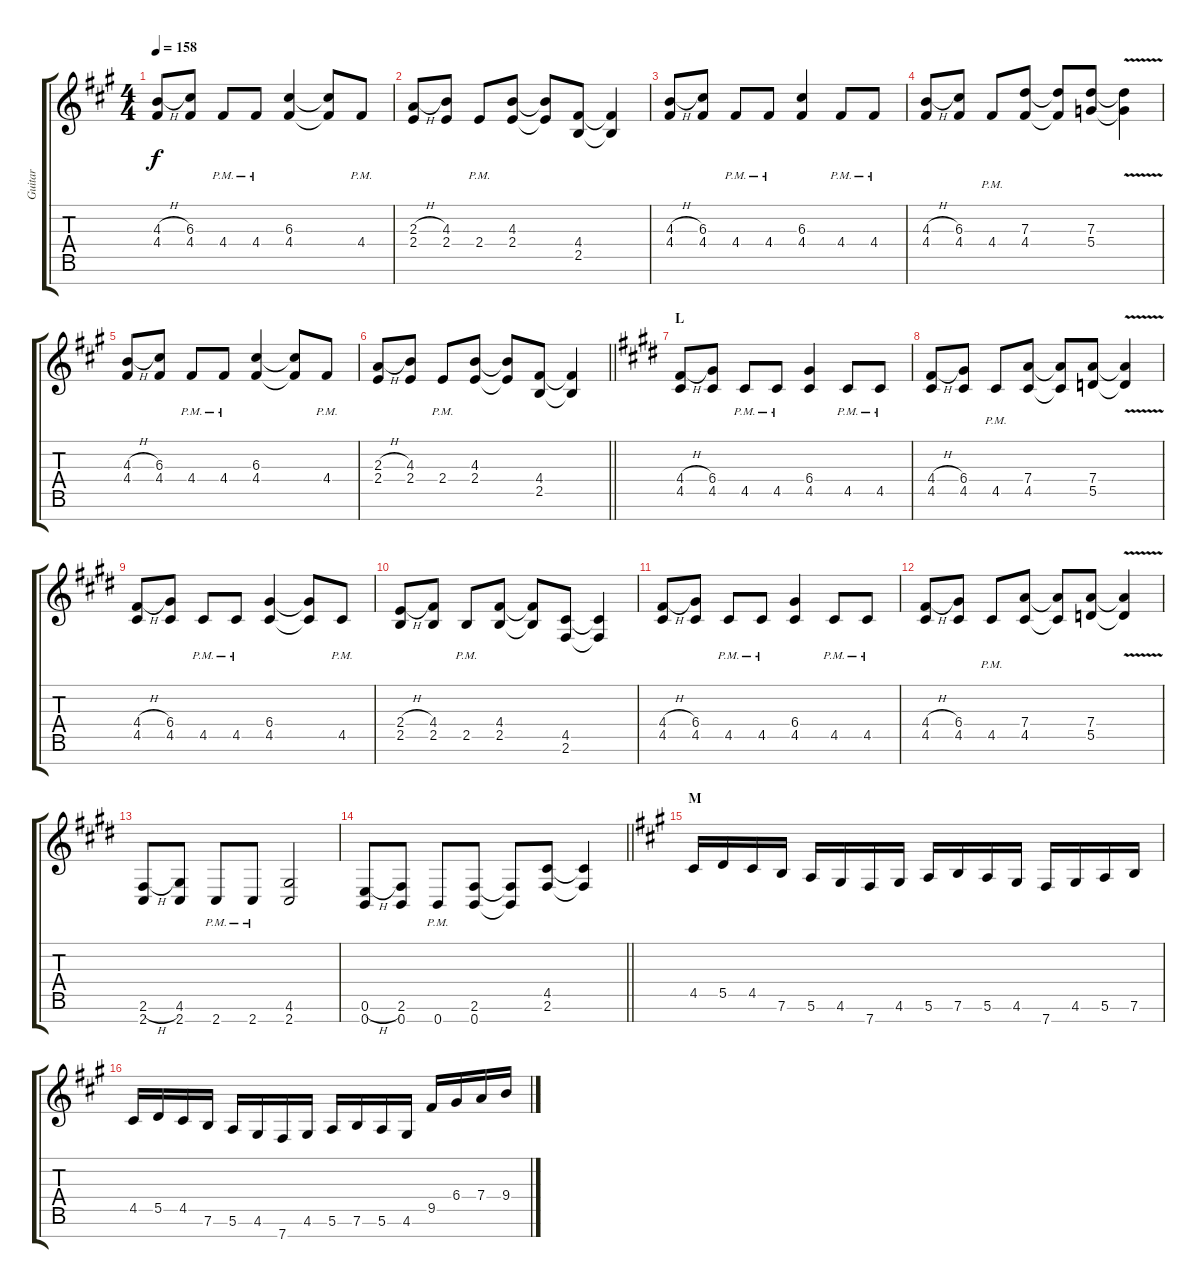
\track ("Guitar" "Guitar") {instrument acousticguitarsteel}
\staff {score tabs}
\tuning (E4 B3 G3 D3 A2 E2 B1) {hide}
\ts (4 4)
\tempo 158
\clef g2
\ks a
(4.3{h} 4.4).8{dy f} (6.3 4.4).8 4.4{pm}.8 4.4{pm}.8 (6.3 4.4).4 (6.3{t} 4.4{t}).8 4.4{pm}.8 |
(2.3{h} 2.4).8 (4.3 2.4).8 2.4{pm}.8 (4.3 2.4).8 (4.3{t} 2.4{t}).8 (4.4 2.5).8 (4.4{t} 2.5{t}).4 |
(4.3{h} 4.4).8 (6.3 4.4).8 4.4{pm}.8 4.4{pm}.8 (6.3 4.4).4 4.4{pm}.8 4.4{pm}.8 |
(4.3{h} 4.4).8 (6.3 4.4).8 4.4{pm}.8 (7.3 4.4).8 (7.3{t} 4.4{t}).8 (7.3 5.4).8 (7.3{v t} 5.4{v t}).4 |
(4.3{h} 4.4).8 (6.3 4.4).8 4.4{pm}.8 4.4{pm}.8 (6.3 4.4).4 (6.3{t} 4.4{t}).8 4.4{pm}.8 |
\barLineRight lightlight
(2.3{h} 2.4).8 (4.3 2.4).8 2.4{pm}.8 (4.3 2.4).8 (4.3{t} 2.4{t}).8 (4.4 2.5).8 (4.4{t} 2.5{t}).4 |
\section ("" "L")
\ks e
(4.4{h} 4.5).8 (6.4 4.5).8 4.5{pm}.8 4.5{pm}.8 (6.4 4.5).4 4.5{pm}.8 4.5{pm}.8 |
(4.4{h} 4.5).8 (6.4 4.5).8 4.5{pm}.8 (7.4 4.5).8 (7.4{t} 4.5{t}).8 (7.4 5.5).8 (7.4{v t} 5.5{v t}).4 |
(4.4{h} 4.5).8 (6.4 4.5).8 4.5{pm}.8 4.5{pm}.8 (6.4 4.5).4 (6.4{t} 4.5{t}).8 4.5{pm}.8 |
(2.4{h} 2.5).8 (4.4 2.5).8 2.5{pm}.8 (4.4 2.5).8 (4.4{t} 2.5{t}).8 (4.5 2.6).8 (4.5{t} 2.6{t}).4 |
(4.4{h} 4.5).8 (6.4 4.5).8 4.5{pm}.8 4.5{pm}.8 (6.4 4.5).4 4.5{pm}.8 4.5{pm}.8 |
(4.4{h} 4.5).8 (6.4 4.5).8 4.5{pm}.8 (7.4 4.5).8 (7.4{t} 4.5{t}).8 (7.4 5.5).8 (7.4{v t} 5.5{v t}).4 |
(2.6{h} 2.7).8 (4.6 2.7).8 2.7{pm}.8 2.7{pm}.8 (4.6 2.7).2 |
\barLineRight lightlight
(0.6{h} 0.7).8 (2.6 0.7).8 0.7{pm}.8 (2.6 0.7).8 (2.6{t} 0.7{t}).8 (4.5 2.6).8 (4.5{t} 2.6{t}).4 |
\section ("" "M")
\ks a
4.5.16 5.5.16 4.5.16 7.6.16 5.6.16 4.6.16 7.7.16 4.6.16 5.6.16 7.6.16 5.6.16 4.6.16 7.7.16 4.6.16 5.6.16 7.6.16 |
4.5.16 5.5.16 4.5.16 7.6.16 5.6.16 4.6.16 7.7.16 4.6.16 5.6.16 7.6.16 5.6.16 4.6.16 9.5.16 6.4.16 7.4.16 9.4.16
